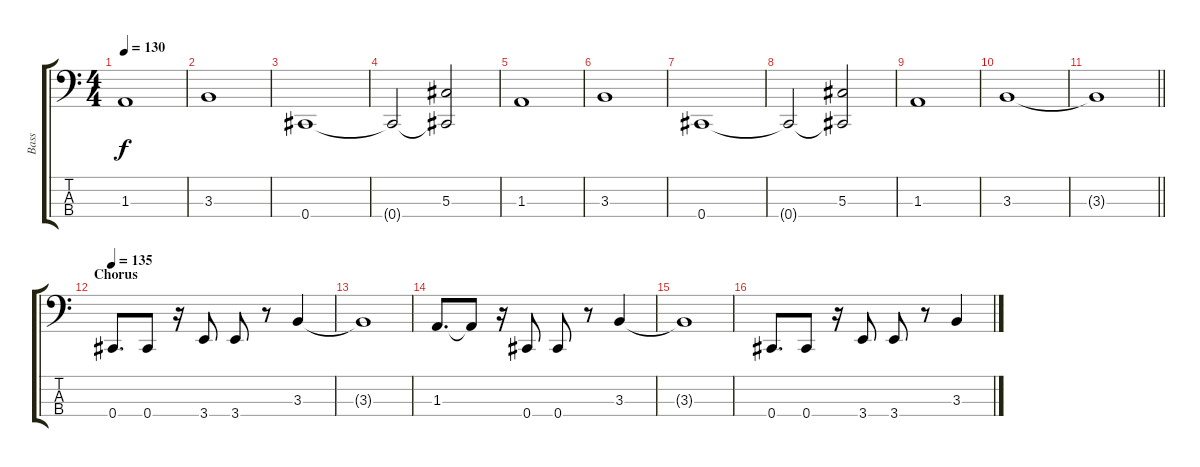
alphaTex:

\track ("Bass" "Bass") {instrument electricbassfinger}
\staff {score tabs}
\tuning (Gb2 Db2 Ab1 Db1) {hide}
\ts (4 4)
\tempo 130
\clef f4
\ks c
1.3.1{dy f} |
3.3.1 |
0.4.1 |
0.4{t}.2 (5.3 0.4{t}).2 |
1.3.1 |
3.3.1 |
0.4.1 |
0.4{t}.2 (5.3 0.4{t}).2 |
1.3.1 |
3.3.1 |
\barLineRight lightlight
3.3{t}.1 |
\section ("" "Chorus")
\tempo 135
0.4.8{d} 0.4.8 r.16 3.4.8 3.4.8 r.8 3.3.4 |
3.3{t}.1 |
1.3.8{d} 1.3{t}.8 r.16 0.4.8 0.4.8 r.8 3.3.4 |
3.3{t}.1 |
0.4.8{d} 0.4.8 r.16 3.4.8 3.4.8 r.8 3.3.4
